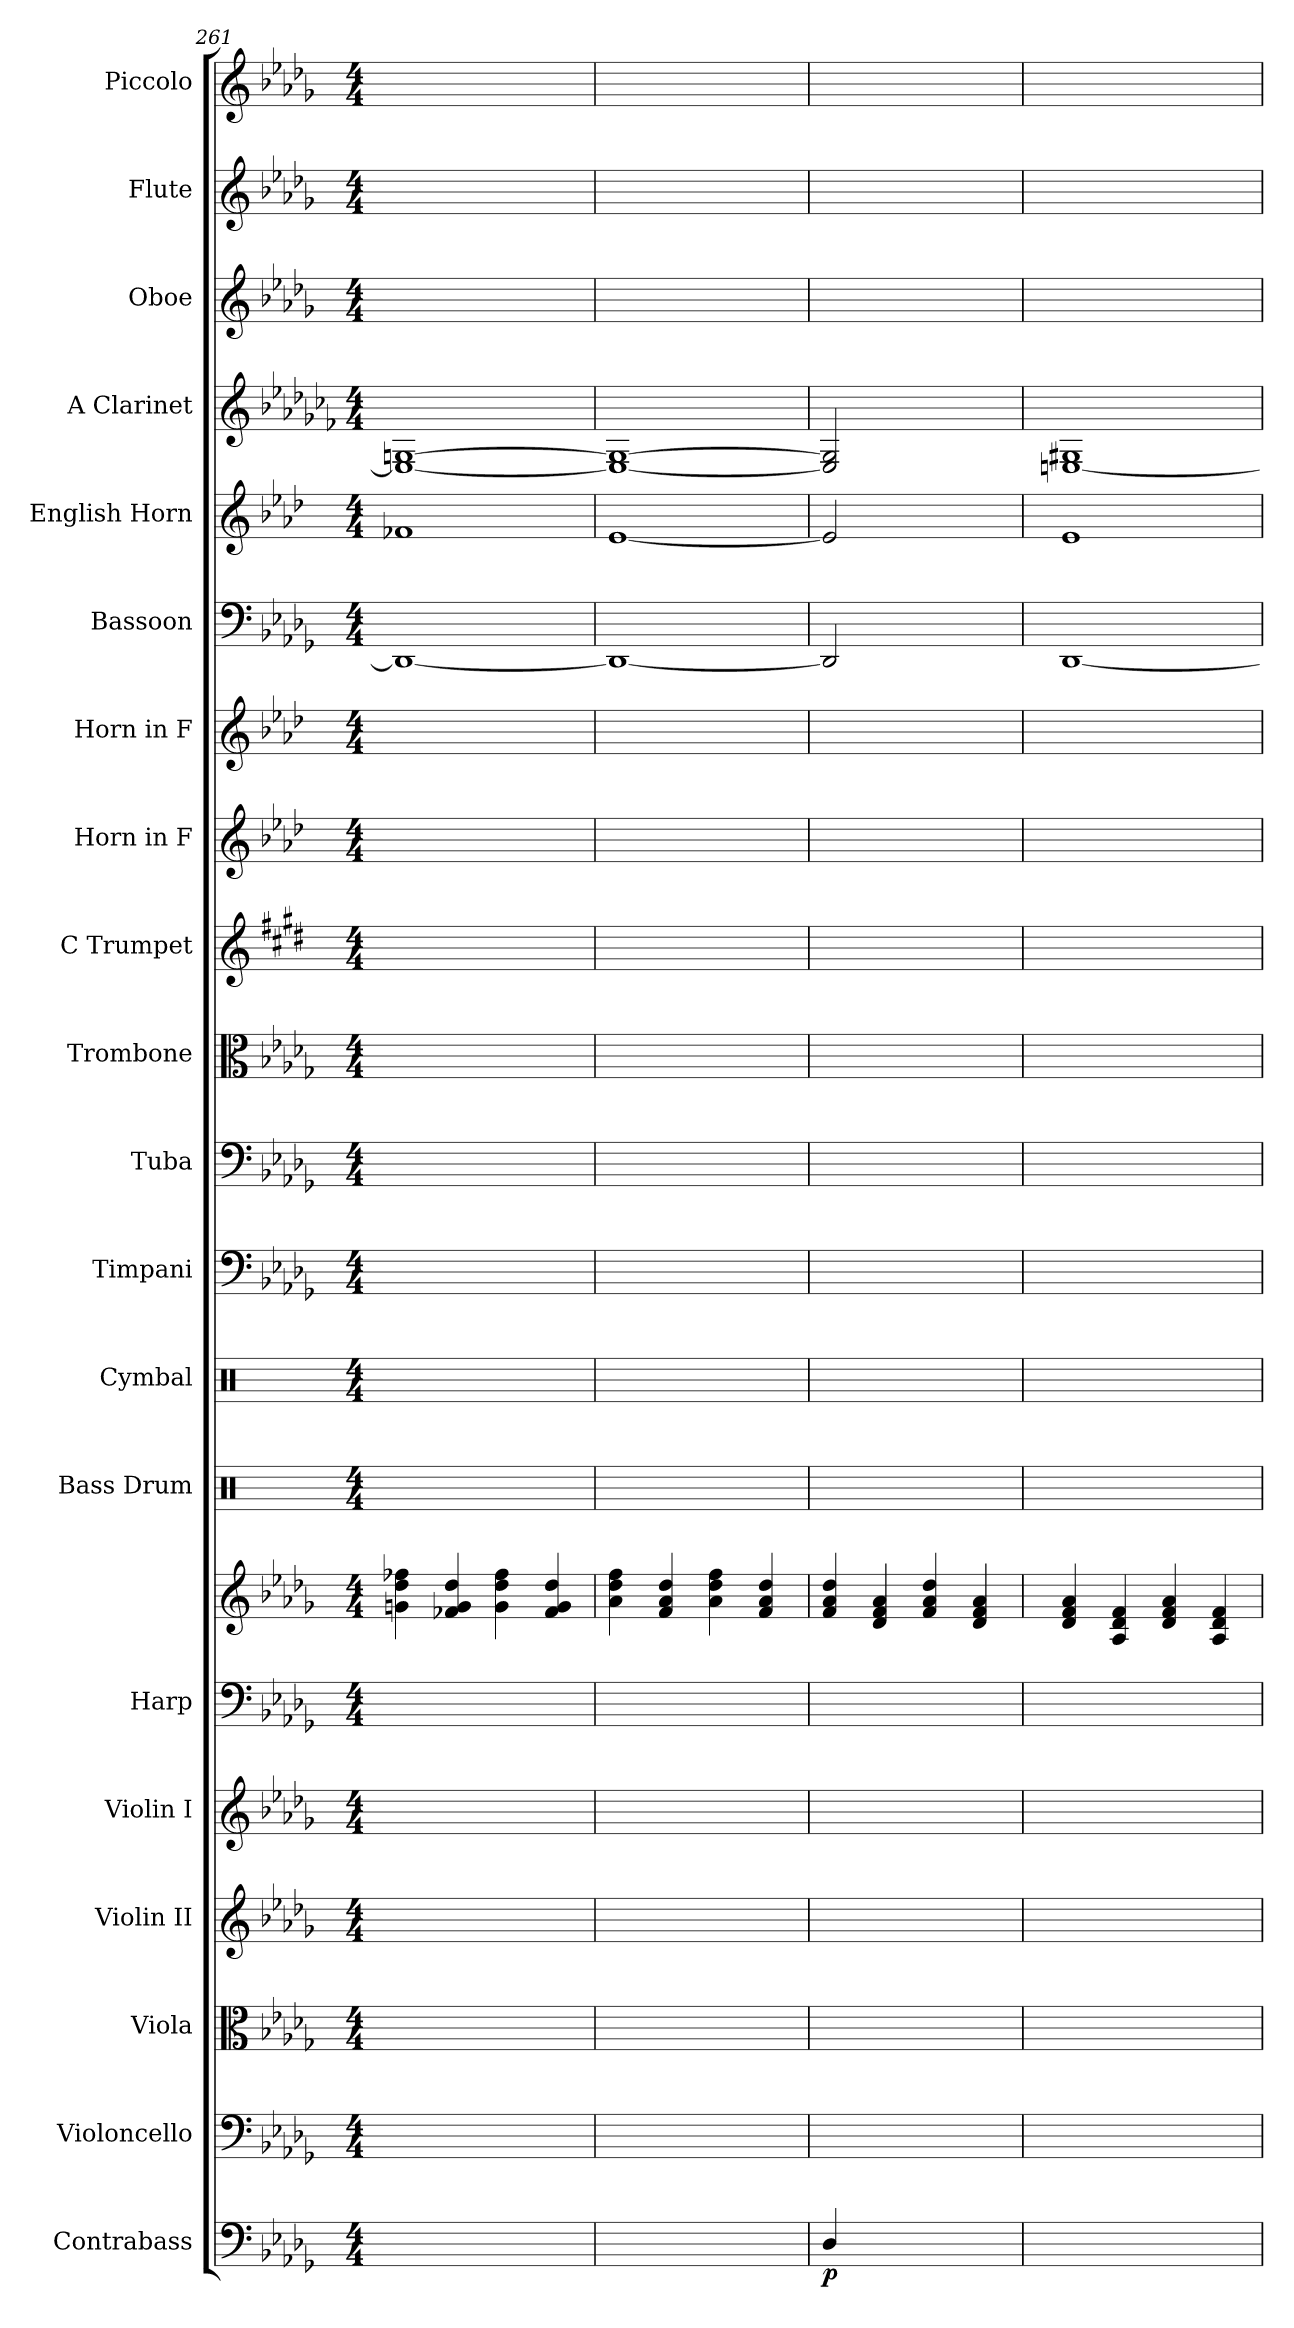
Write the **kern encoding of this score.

**kern	**dynam	**kern	**kern	**kern	**kern	**kern	**kern	**kern	**kern	**kern	**kern	**kern	**kern	**kern	**kern	**kern	**kern	**kern	**kern	**kern	**kern
*part20	*part20	*part19	*part18	*part17	*part16	*part15	*part15	*part14	*part13	*part12	*part11	*part10	*part9	*part8	*part7	*part6	*part5	*part4	*part3	*part2	*part1
*staff21	*staff21	*staff20	*staff19	*staff18	*staff17	*staff16	*staff15	*staff14	*staff13	*staff12	*staff11	*staff10	*staff9	*staff8	*staff7	*staff6	*staff5	*staff4	*staff3	*staff2	*staff1
*I"Contrabass	*	*I"Violoncello	*I"Viola	*I"Violin II	*I"Violin I	*I"Harp	*	*I"Bass Drum	*I"Cymbal	*I"Timpani	*I"Tuba	*I"Trombone	*I"C Trumpet	*I"Horn in F	*I"Horn in F	*I"Bassoon	*I"English Horn	*I"A Clarinet	*I"Oboe	*I"Flute	*I"Piccolo
*I'Cb.	*	*I'Vlc.	*I'Vla.	*I'Vln.II	*I'Vln.I	*I'Hrp.	*	*I'B. Dr.	*I'Cym.	*I'Timp.	*I'Tba.	*I'Trb.	*I'C Tpt.	*	*	*I'Bsn.	*I'E. Hn.	*I'A Cl.	*I'Ob.	*I'Fl.	*I'Picc.
*clefF4	*	*clefF4	*clefC3	*clefG2	*clefG2	*clefF4	*clefG2	*clefX	*clefX	*clefF4	*clefF4	*clefC3	*clefG2	*clefG2	*clefG2	*clefF4	*clefG2	*clefG2	*clefG2	*clefG2	*clefG2
*ITrd7c12	*	*	*	*	*	*	*	*	*	*	*	*	*	*ITrd4c7	*ITrd4c7	*	*ITrd4c7	*ITrd2c3	*	*	*ITrd-7c-12
*k[b-e-a-d-g-]	*	*k[b-e-a-d-g-]	*k[b-e-a-d-g-]	*k[b-e-a-d-g-]	*k[b-e-a-d-g-]	*k[b-e-a-d-g-]	*k[b-e-a-d-g-]	*k[]	*k[]	*k[b-e-a-d-g-]	*k[b-e-a-d-g-]	*k[b-e-a-d-g-]	*k[f#c#g#d#]	*k[b-e-a-d-g-]	*k[b-e-a-d-g-]	*k[b-e-a-d-g-]	*k[b-e-a-d-g-]	*k[b-e-a-d-]	*k[b-e-a-d-g-]	*k[b-e-a-d-g-]	*k[b-e-a-d-g-]
*M4/4	*	*M4/4	*M4/4	*M4/4	*M4/4	*M4/4	*M4/4	*M4/4	*M4/4	*M4/4	*M4/4	*M4/4	*M4/4	*M4/4	*M4/4	*M4/4	*M4/4	*M4/4	*M4/4	*M4/4	*M4/4
=261	=261	=261	=261	=261	=261	=261	=261	=261	=261	=261	=261	=261	=261	=261	=261	=261	=261	=261	=261	=261	=261
1ryy	.	1ryy	1ryy	1ryy	1ryy	1ryy	4gn\ 4dd-\ 4ff-X\	1ryy	1ryy	1ryy	1ryy	1ryy	1ryy	1ryy	1ryy	1DD-_	1B--X	1C#_ [1En	1ryy	1ryy	1ryy
.	.	.	.	.	.	.	4f-X/ 4g/ 4dd-/	.	.	.	.	.	.	.	.	.	.	.	.	.	.
.	.	.	.	.	.	.	4g\ 4dd-\ 4ff-\	.	.	.	.	.	.	.	.	.	.	.	.	.	.
.	.	.	.	.	.	.	4f-/ 4g/ 4dd-/	.	.	.	.	.	.	.	.	.	.	.	.	.	.
=262	=262	=262	=262	=262	=262	=262	=262	=262	=262	=262	=262	=262	=262	=262	=262	=262	=262	=262	=262	=262	=262
1ryy	.	1ryy	1ryy	1ryy	1ryy	1ryy	4a-\ 4dd-\ 4ff\	1ryy	1ryy	1ryy	1ryy	1ryy	1ryy	1ryy	1ryy	1DD-_	[1A-	1C#_ 1E_	1ryy	1ryy	1ryy
.	.	.	.	.	.	.	4f/ 4a-/ 4dd-/	.	.	.	.	.	.	.	.	.	.	.	.	.	.
.	.	.	.	.	.	.	4a-\ 4dd-\ 4ff\	.	.	.	.	.	.	.	.	.	.	.	.	.	.
.	.	.	.	.	.	.	4f/ 4a-/ 4dd-/	.	.	.	.	.	.	.	.	.	.	.	.	.	.
=263	=263	=263	=263	=263	=263	=263	=263	=263	=263	=263	=263	=263	=263	=263	=263	=263	=263	=263	=263	=263	=263
!	!LO:DY:b	!	!	!	!	!	!	!	!	!	!	!	!	!	!	!	!	!	!	!	!
4DD-/	p	1ryy	1ryy	1ryy	1ryy	1ryy	4f/ 4a-/ 4dd-/	1ryy	1ryy	1ryy	1ryy	1ryy	1ryy	1ryy	1ryy	2DD-/]	2A-/]	2C#/] 2E/]	1ryy	1ryy	1ryy
2.ryy	.	.	.	.	.	.	4d-/ 4f/ 4a-/	.	.	.	.	.	.	.	.	.	.	.	.	.	.
.	.	.	.	.	.	.	4f/ 4a-/ 4dd-/	.	.	.	.	.	.	.	.	2ryy	2ryy	2ryy	.	.	.
.	.	.	.	.	.	.	4d-/ 4f/ 4a-/	.	.	.	.	.	.	.	.	.	.	.	.	.	.
=264	=264	=264	=264	=264	=264	=264	=264	=264	=264	=264	=264	=264	=264	=264	=264	=264	=264	=264	=264	=264	=264
1ryy	.	1ryy	1ryy	1ryy	1ryy	1ryy	4d-/ 4f/ 4a-/	1ryy	1ryy	1ryy	1ryy	1ryy	1ryy	1ryy	1ryy	[1DD-	1A-	[1C#X 1E#X	1ryy	1ryy	1ryy
.	.	.	.	.	.	.	4A-/ 4d-/ 4f/	.	.	.	.	.	.	.	.	.	.	.	.	.	.
.	.	.	.	.	.	.	4d-/ 4f/ 4a-/	.	.	.	.	.	.	.	.	.	.	.	.	.	.
.	.	.	.	.	.	.	4A-/ 4d-/ 4f/	.	.	.	.	.	.	.	.	.	.	.	.	.	.
=	=	=	=	=	=	=	=	=	=	=	=	=	=	=	=	=	=	=	=	=	=
*-	*-	*-	*-	*-	*-	*-	*-	*-	*-	*-	*-	*-	*-	*-	*-	*-	*-	*-	*-	*-	*-
